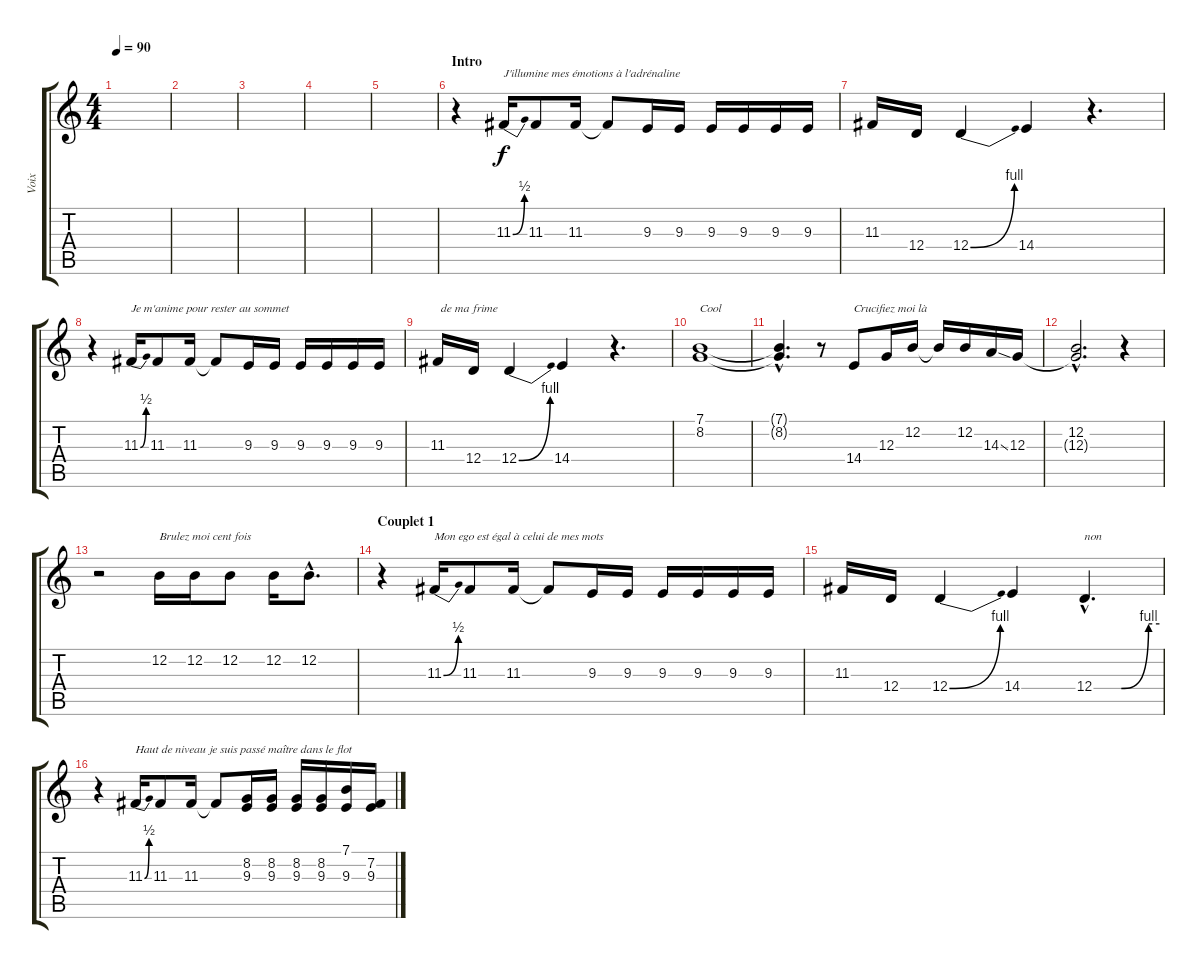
\track ("Voix" "Voix") {instrument tenorsax}
\staff {score tabs}
\tuning (E4 B3 G3 D3 A2 E2) {hide}
\ts (4 4)
\tempo 90
\clef g2
\ks c
|
|
|
|
|
\section ("" "Intro")
r.4 11.3{be (bend 0 0 60 2)}.16{txt "J'illumine mes émotions à l'adrénaline" volume 8 instrument tangoaccordion} 11.3.8 11.3.16 11.3{t}.8 9.3.16 9.3.16 9.3.16 9.3.16 9.3.16 9.3.16 |
11.3.16 12.4.16 12.4{be (bend 0 0 60 4)}.4 14.4.4 r.4{d} |
r.4 11.3{be (bend 0 0 60 2)}.16{txt "Je m'anime pour rester au sommet"} 11.3.8 11.3.16 11.3{t}.8 9.3.16 9.3.16 9.3.16 9.3.16 9.3.16 9.3.16 |
11.3.16{txt " de ma frime"} 12.4.16 12.4{be (bend 0 0 60 4)}.4 14.4.4 r.4{d} |
(7.1 8.2).1{txt "Cool" volume 16 instrument tenorsax} |
(7.1{hac t} 8.2{hac t}).4{d} r.8 14.4.8{txt "Crucifiez moi là"} 12.3.16 12.2.16 12.2{t}.16 12.2.16 14.3{ss}.16 12.3.16 |
(12.2{hac} 12.3{hac t}).2{d} r.4 |
r.2 12.2.16{txt "Brulez moi cent fois"} 12.2.16 12.2.8 12.2.16 12.2{hac}.8{d} |
\section ("" "Couplet 1")
r.4 11.3{be (bend 0 0 60 2)}.16{txt "Mon ego est égal à celui de mes mots"} 11.3.8 11.3.16 11.3{t}.8 9.3.16 9.3.16 9.3.16 9.3.16 9.3.16 9.3.16 |
11.3.16 12.4.16 12.4{be (bend 0 0 60 4)}.4 14.4.4 12.4{be (custom 0 0 25 0 50 4 60 4) hac}.4{d txt "non"} |
r.4 11.3{be (bend 0 0 60 2)}.16{txt "Haut de niveau je suis passé maître dans le flot"} 11.3.8 11.3.16 11.3{t}.8 (8.2 9.3).16 (8.2 9.3).16 (8.2 9.3).16 (8.2 9.3).16 (7.1 9.3).16 (7.2 9.3).16
